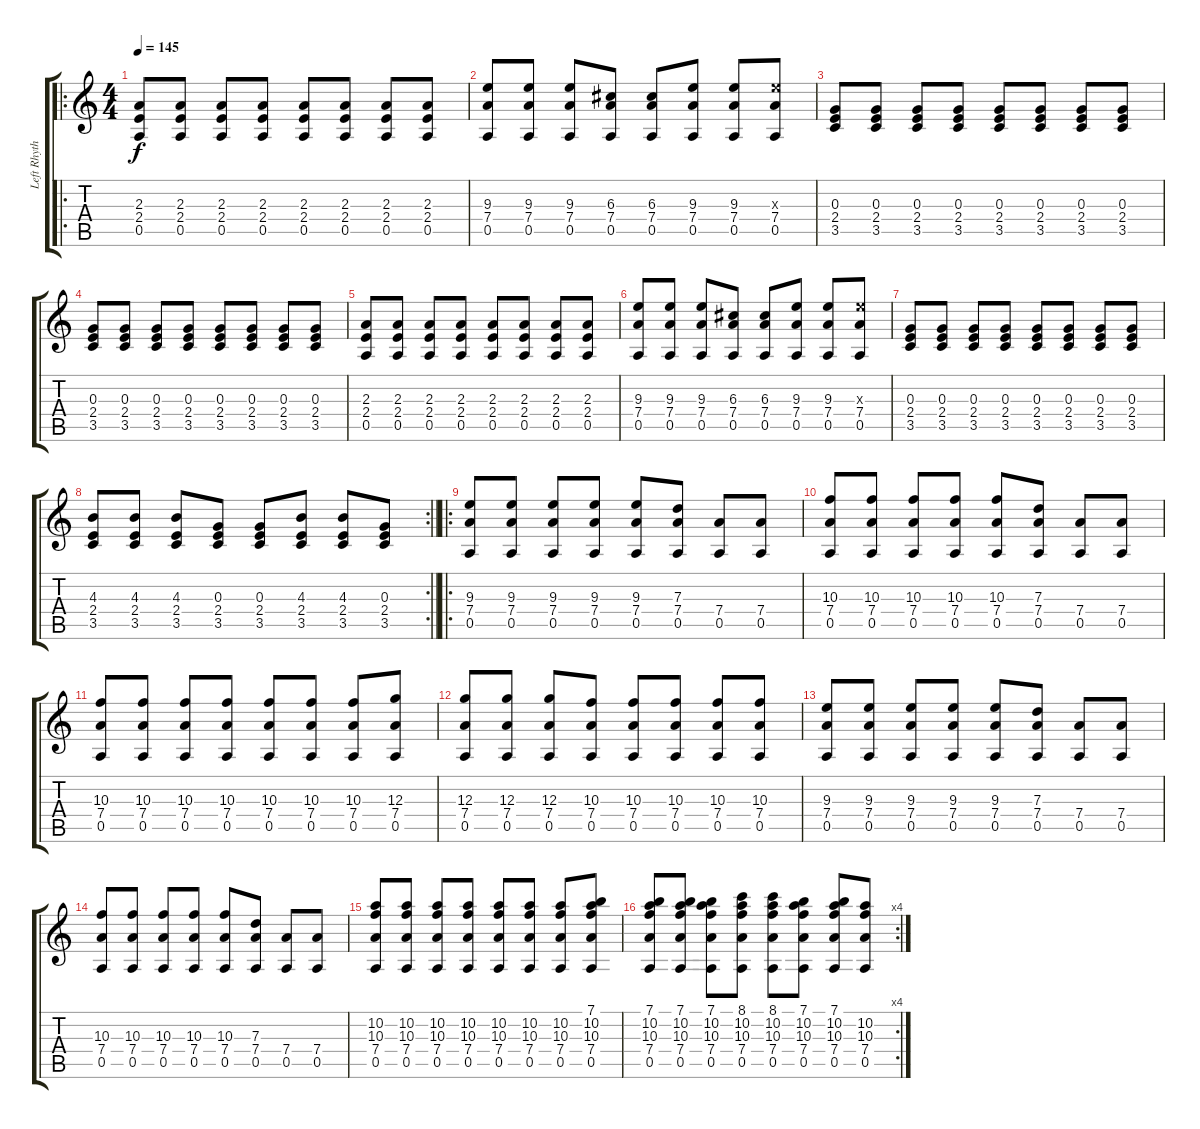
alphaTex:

\track ("Left Rhythm" "Left Rhyth") {instrument distortionguitar}
\staff {score tabs}
\tuning (E4 B3 G3 D3 A2 D2) {hide}
\ro
\ts (4 4)
\tempo 145
\clef g2
\ks c
(2.3 2.4 0.5).8{dy f} (2.3 2.4 0.5).8 (2.3 2.4 0.5).8 (2.3 2.4 0.5).8 (2.3 2.4 0.5).8 (2.3 2.4 0.5).8 (2.3 2.4 0.5).8 (2.3 2.4 0.5).8 |
(9.3 7.4 0.5).8 (9.3 7.4 0.5).8 (9.3 7.4 0.5).8 (6.3 7.4 0.5).8 (6.3 7.4 0.5).8 (9.3 7.4 0.5).8 (9.3 7.4 0.5).8 (9.3{x} 7.4 0.5).8 |
(0.3 2.4 3.5).8 (0.3 2.4 3.5).8 (0.3 2.4 3.5).8 (0.3 2.4 3.5).8 (0.3 2.4 3.5).8 (0.3 2.4 3.5).8 (0.3 2.4 3.5).8 (0.3 2.4 3.5).8 |
(0.3 2.4 3.5).8 (0.3 2.4 3.5).8 (0.3 2.4 3.5).8 (0.3 2.4 3.5).8 (0.3 2.4 3.5).8 (0.3 2.4 3.5).8 (0.3 2.4 3.5).8 (0.3 2.4 3.5).8 |
(2.3 2.4 0.5).8 (2.3 2.4 0.5).8 (2.3 2.4 0.5).8 (2.3 2.4 0.5).8 (2.3 2.4 0.5).8 (2.3 2.4 0.5).8 (2.3 2.4 0.5).8 (2.3 2.4 0.5).8 |
(9.3 7.4 0.5).8 (9.3 7.4 0.5).8 (9.3 7.4 0.5).8 (6.3 7.4 0.5).8 (6.3 7.4 0.5).8 (9.3 7.4 0.5).8 (9.3 7.4 0.5).8 (9.3{x} 7.4 0.5).8 |
(0.3 2.4 3.5).8 (0.3 2.4 3.5).8 (0.3 2.4 3.5).8 (0.3 2.4 3.5).8 (0.3 2.4 3.5).8 (0.3 2.4 3.5).8 (0.3 2.4 3.5).8 (0.3 2.4 3.5).8 |
\rc 2
\barLineRight lightlight
(4.3 2.4 3.5).8 (4.3 2.4 3.5).8 (4.3 2.4 3.5).8 (0.3 2.4 3.5).8 (0.3 2.4 3.5).8 (4.3 2.4 3.5).8 (4.3 2.4 3.5).8 (0.3 2.4 3.5).8 |
\ro
(9.3 7.4 0.5).8 (9.3 7.4 0.5).8 (9.3 7.4 0.5).8 (9.3 7.4 0.5).8 (9.3 7.4 0.5).8 (7.3 7.4 0.5).8 (7.4 0.5).8 (7.4 0.5).8 |
(10.3 7.4 0.5).8 (10.3 7.4 0.5).8 (10.3 7.4 0.5).8 (10.3 7.4 0.5).8 (10.3 7.4 0.5).8 (7.3 7.4 0.5).8 (7.4 0.5).8 (7.4 0.5).8 |
(10.3 7.4 0.5).8 (10.3 7.4 0.5).8 (10.3 7.4 0.5).8 (10.3 7.4 0.5).8 (10.3 7.4 0.5).8 (10.3 7.4 0.5).8 (10.3 7.4 0.5).8 (12.3 7.4 0.5).8 |
(12.3 7.4 0.5).8 (12.3 7.4 0.5).8 (12.3 7.4 0.5).8 (10.3 7.4 0.5).8 (10.3 7.4 0.5).8 (10.3 7.4 0.5).8 (10.3 7.4 0.5).8 (10.3 7.4 0.5).8 |
(9.3 7.4 0.5).8 (9.3 7.4 0.5).8 (9.3 7.4 0.5).8 (9.3 7.4 0.5).8 (9.3 7.4 0.5).8 (7.3 7.4 0.5).8 (7.4 0.5).8 (7.4 0.5).8 |
(10.3 7.4 0.5).8 (10.3 7.4 0.5).8 (10.3 7.4 0.5).8 (10.3 7.4 0.5).8 (10.3 7.4 0.5).8 (7.3 7.4 0.5).8 (7.4 0.5).8 (7.4 0.5).8 |
(10.2 10.3 7.4 0.5).8 (10.2 10.3 7.4 0.5).8 (10.2 10.3 7.4 0.5).8 (10.2 10.3 7.4 0.5).8 (10.2 10.3 7.4 0.5).8 (10.2 10.3 7.4 0.5).8 (10.2 10.3 7.4 0.5).8 (7.1 10.2 10.3 7.4 0.5).8 |
\rc 4
(7.1 10.2 10.3 7.4 0.5).8 (7.1 10.2 10.3 7.4 0.5).8 (7.1 10.2 10.3 7.4 0.5).8 (8.1 10.2 10.3 7.4 0.5).8 (8.1 10.2 10.3 7.4 0.5).8 (7.1 10.2 10.3 7.4 0.5).8 (7.1 10.2 10.3 7.4 0.5).8 (10.2 10.3 7.4 0.5).8
